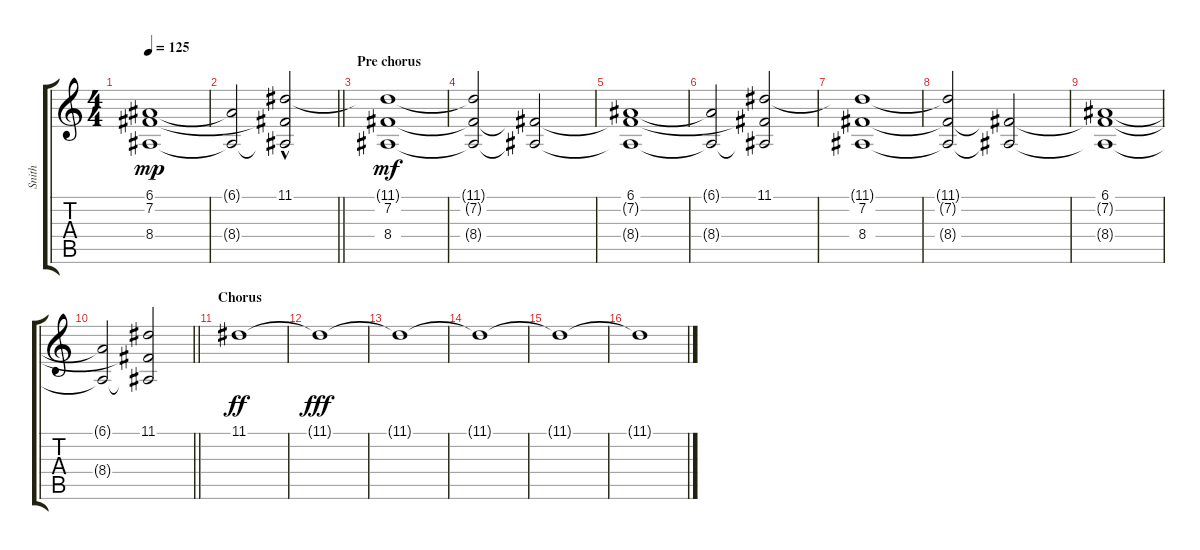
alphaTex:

\track ("Snith" "Snith") {instrument stringensemble2}
\staff {score tabs}
\tuning (E4 B3 G3 D3 A2 E2) {hide}
\ts (4 4)
\tempo 125
\clef g2
\ks c
(6.1 7.2{t} 8.4{t}).1{dy mp} |
\barLineRight lightlight
(6.1{t} 8.4{t}).2 (11.1{hac} 7.2{t} 8.4{t}).2 |
\section ("" "Pre chorus")
(11.1{t} 7.2 8.4).1{dy mf} |
(11.1{t} 7.2{t} 8.4{t}).2 (7.2{t} 8.4{t}).2 |
(6.1 7.2{t} 8.4{t}).1 |
(6.1{t} 8.4{t}).2 (11.1 7.2{t} 8.4{t}).2 |
(11.1{t} 7.2 8.4).1 |
(11.1{t} 7.2{t} 8.4{t}).2 (7.2{t} 8.4{t}).2 |
(6.1 7.2{t} 8.4{t}).1 |
\barLineRight lightlight
(6.1{t} 8.4{t}).2 (11.1 7.2{t} 8.4{t}).2 |
\section ("" "Chorus")
11.1.1{dy ff} |
11.1{t}.1{dy fff} |
11.1{t}.1 |
11.1{t}.1 |
11.1{t}.1 |
11.1{t}.1
